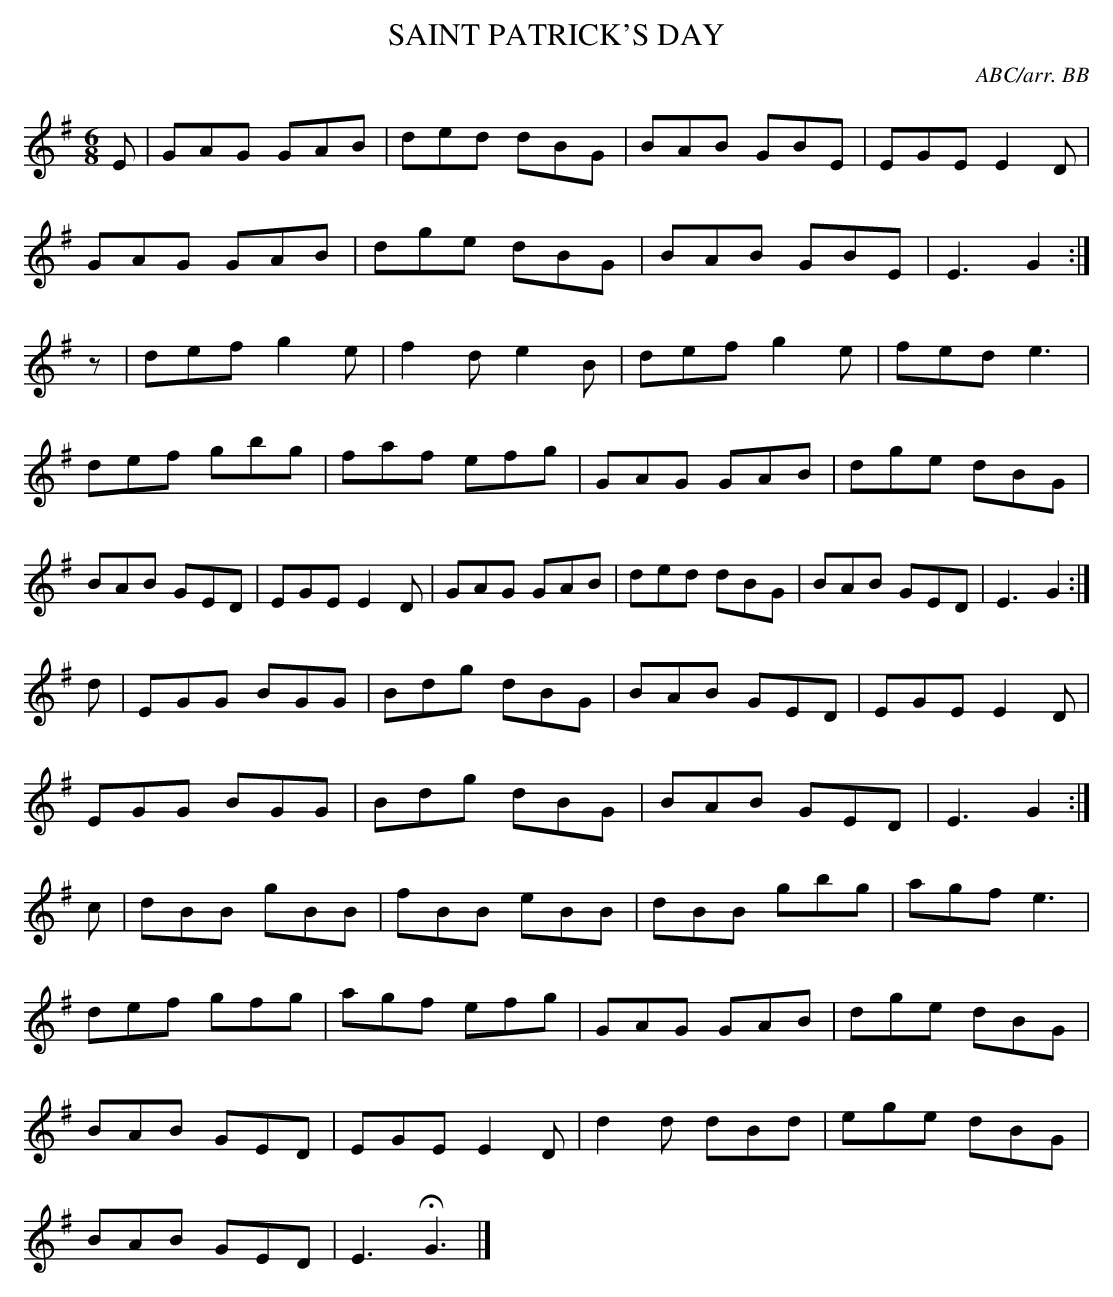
X:1
T:SAINT PATRICK'S DAY
C:ABC/arr. BB
primarily as a "set dance" today.
M:6/8
L:1/8
K:G
E|GAG GAB|ded dBG|BAB GBE|EGE E2D|
GAG GAB|dge dBG|BAB GBE|E3 G2 :|
z|def g2e|f2d e2B|def g2e|fed e3|
def gbg|faf efg|GAG GAB|dge dBG|
BAB GED|EGE E2D|GAG GAB|ded dBG|\
BAB GED|E3 G2 :|
d|EGG BGG|Bdg dBG|BAB GED|EGE E2D|
EGG BGG|Bdg dBG|BAB GED|E3 G2 :|
c|dBB gBB|fBB eBB|dBB gbg|agf e3|
def gfg|agf efg|GAG GAB|dge dBG|
BAB GED|EGE E2D|d2d dBd|ege dBG|
BAB GED|E3 HG3|]
